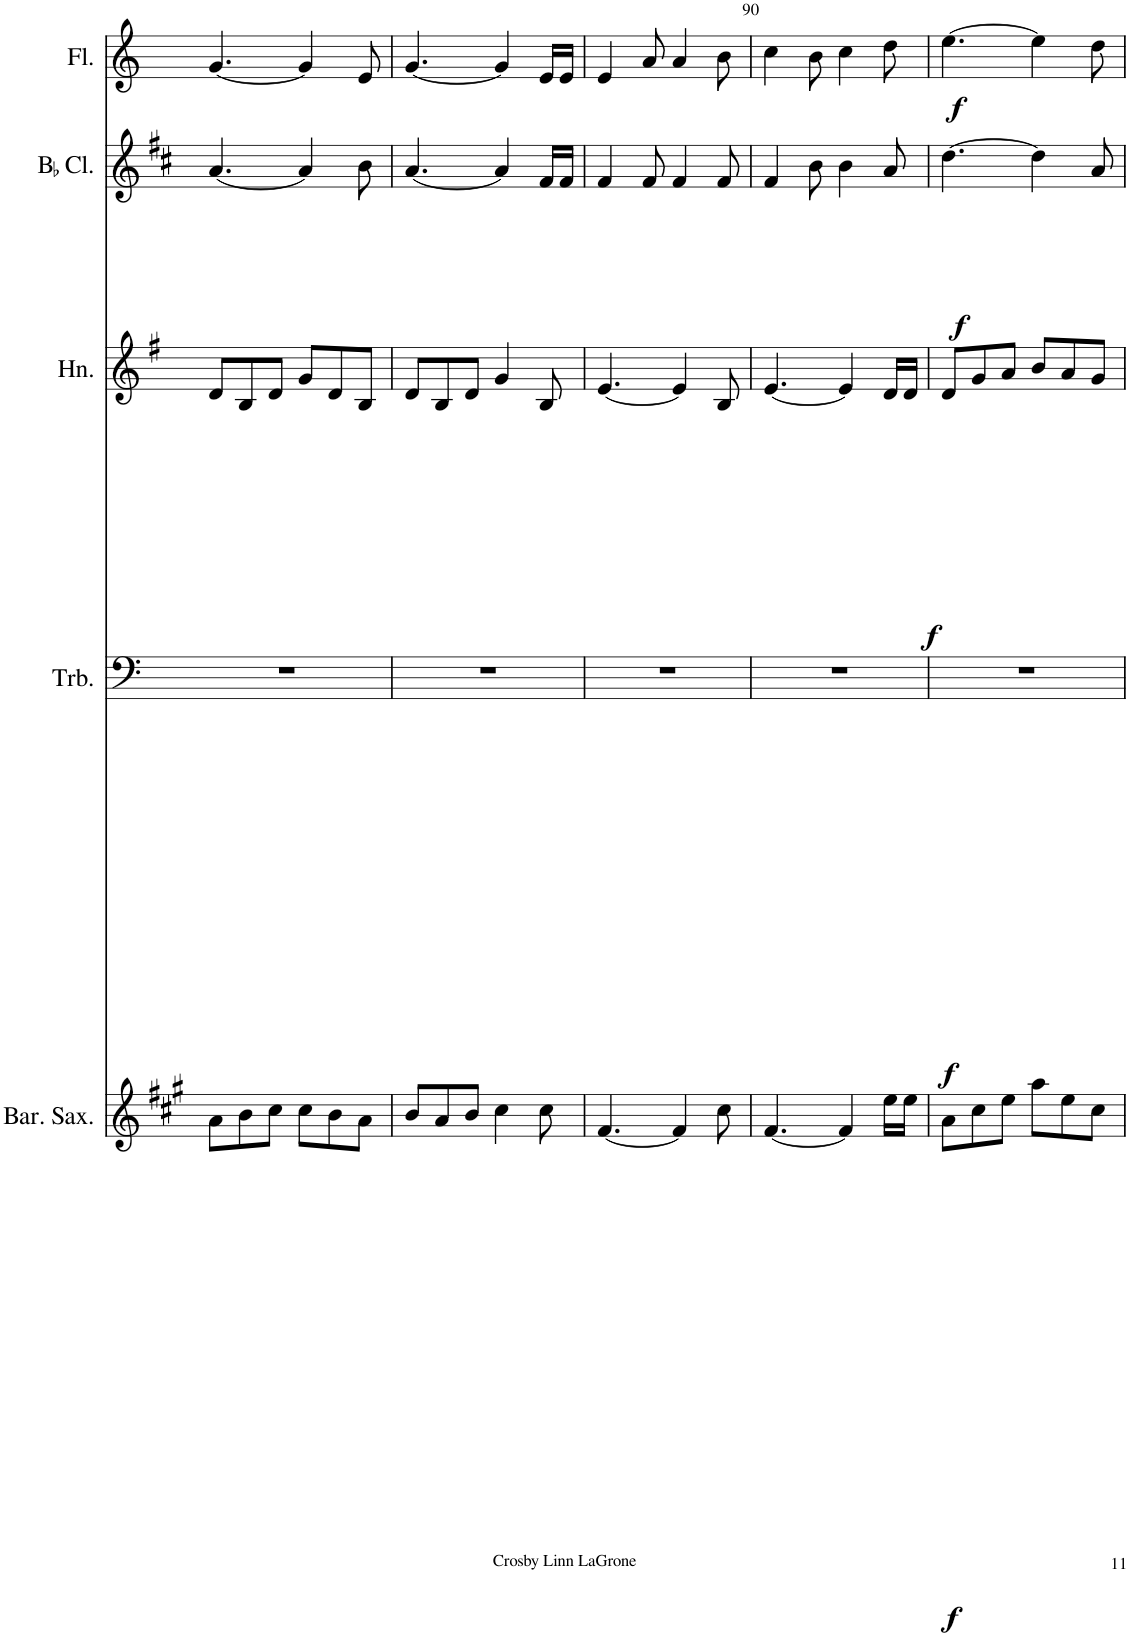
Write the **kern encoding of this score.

**kern	**dynam	**kern	**dynam	**kern	**dynam	**kern	**dynam	**kern	**dynam
*part5	*part5	*part4	*part4	*part3	*part3	*part2	*part2	*part1	*part1
*staff5	*staff5	*staff4	*staff4	*staff3	*staff3	*staff2	*staff2	*staff1	*staff1
*I"Baritone Saxophone	*	*I"Trombone	*	*I"Horn	*	*I"BaccidentalFlat Clarinet	*	*I"Flute	*
*I'Bar. Sax.	*	*I'Trb.	*	*I'Hn.	*	*I'BaccidentalFlat Cl.	*	*I'Fl.	*
!!LO:PB:g=z
*clefG2	*	*clefF4	*	*clefG2	*	*clefG2	*	*clefG2	*
*Trd12c21	*	*	*	*Trd4c7	*	*Trd1c2	*	*	*
*k[f#c#g#]	*	*k[]	*	*k[f#]	*	*k[f#c#]	*	*k[]	*
*M6/8	*	*M6/8	*	*M6/8	*	*M6/8	*	*M6/8	*
=87	=87	=87	=87	=87	=87	=87	=87	=87	=87
8a\L	.	2.r	.	8d/L	.	[4.a/	.	[4.g/	.
8b\	.	.	.	8B/	.	.	.	.	.
8cc#\J	.	.	.	8d/J	.	.	.	.	.
8cc#\L	.	.	.	8g/L	.	4a/]	.	4g/]	.
8b\	.	.	.	8d/	.	.	.	.	.
8a\J	.	.	.	8B/J	.	8b\	.	8e/	.
=88	=88	=88	=88	=88	=88	=88	=88	=88	=88
8b/L	.	2.r	.	8d/L	.	[4.a/	.	[4.g/	.
8a/	.	.	.	8B/	.	.	.	.	.
8b/J	.	.	.	8d/J	.	.	.	.	.
4cc#\	.	.	.	4g/	.	4a/]	.	4g/]	.
8cc#\	.	.	.	8B/	.	16f#/LL	.	16e/LL	.
.	.	.	.	.	.	16f#/JJ	.	16e/JJ	.
=89	=89	=89	=89	=89	=89	=89	=89	=89	=89
[4.f#/	.	2.r	.	[4.e/	.	4f#/	.	4e/	.
.	.	.	.	.	.	8f#/	.	8a/	.
4f#/]	.	.	.	4e/]	.	4f#/	.	4a/	.
8cc#\	.	.	.	8B/	.	8f#/	.	8b\	.
=90	=90	=90	=90	=90	=90	=90	=90	=90	=90
[4.f#/	.	2.r	.	[4.e/	.	4f#/	.	4cc\	.
.	.	.	.	.	.	8b\	.	8b\	.
4f#/]	.	.	.	4e/]	.	4b\	.	4cc\	.
16ee\LL	.	.	.	16d/LL	.	8a/	.	8dd\	.
16ee\JJ	.	.	.	16d/JJ	.	.	.	.	.
=91	=91	=91	=91	=91	=91	=91	=91	=91	=91
!	!LO:DY:b	!	!LO:DY:b	!	!LO:DY:b	!	!LO:DY:b	!	!LO:DY:b
8a\L	f	2.r	f	8d/L	f	[4.dd\	f	[4.ee\	f
8cc#\	.	.	.	8g/	.	.	.	.	.
8ee\J	.	.	.	8a/J	.	.	.	.	.
8aa\L	.	.	.	8b/L	.	4dd\]	.	4ee\]	.
8ee\	.	.	.	8a/	.	.	.	.	.
8cc#\J	.	.	.	8g/J	.	8a/	.	8dd\	.
=	=	=	=	=	=	=	=	=	=
*-	*-	*-	*-	*-	*-	*-	*-	*-	*-
